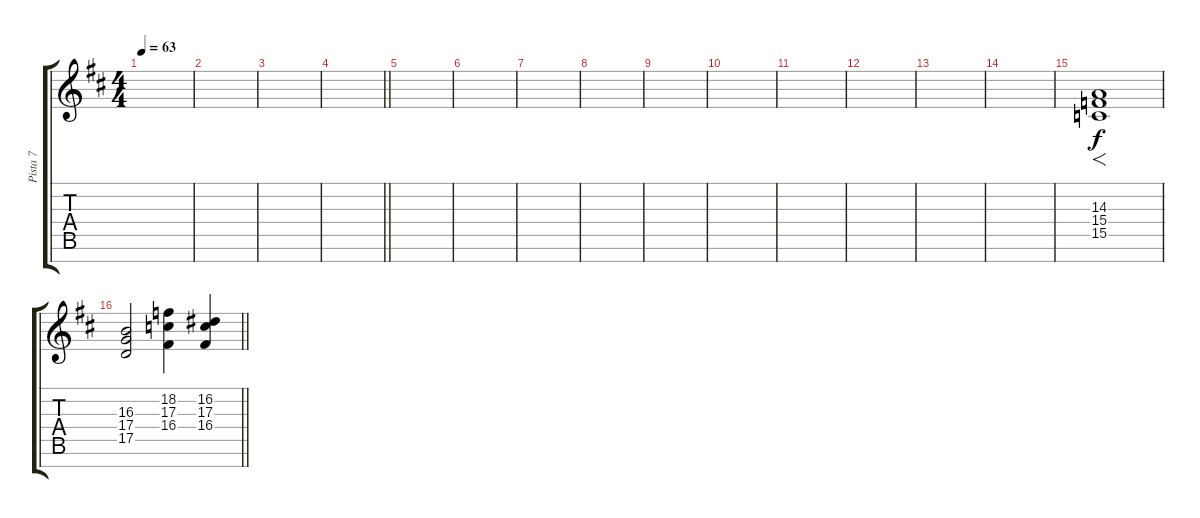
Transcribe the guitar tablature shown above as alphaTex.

\track ("Pista 7" "Pista 7") {instrument percussiveorgan}
\staff {score tabs}
\tuning (E4 B3 G3 D3 A2 E2 B1) {hide}
\ts (4 4)
\tempo 63
\clef g2
\ks d
|
|
|
\barLineRight lightlight
|
|
|
|
|
|
|
|
|
|
|
(14.3 15.4 15.5).1{f} |
\barLineRight lightlight
(16.3 17.4 17.5).2 (18.2 17.3 16.4).4 (16.2 17.3 16.4).4
